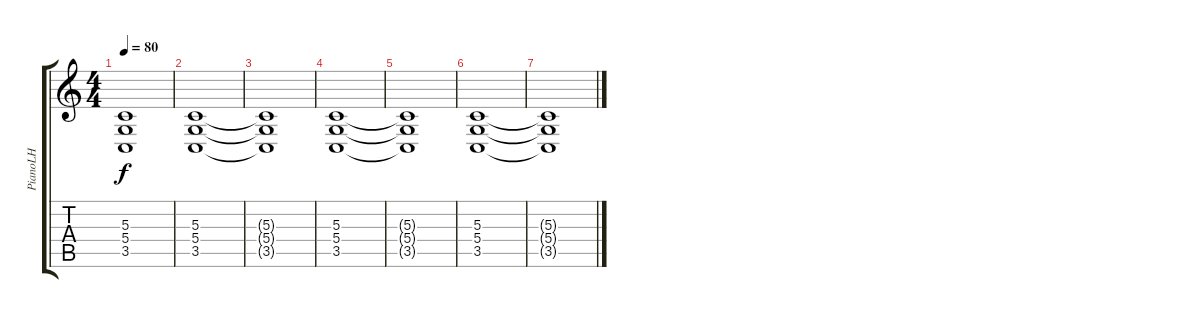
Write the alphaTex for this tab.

\track ("PianoLH" "PianoLH") {instrument electricpiano2}
\staff {score tabs}
\tuning (E4 B3 G3 D3 A2 E2) {hide}
\ts (4 4)
\tempo 80
\clef g2
\ks c
(5.3{t} 5.4{t} 3.5{t}).1{dy f} |
(5.3 5.4 3.5).1 |
(5.3{t} 5.4{t} 3.5{t}).1 |
(5.3 5.4 3.5).1 |
(5.3{t} 5.4{t} 3.5{t}).1 |
(5.3 5.4 3.5).1 |
(5.3{t} 5.4{t} 3.5{t}).1
